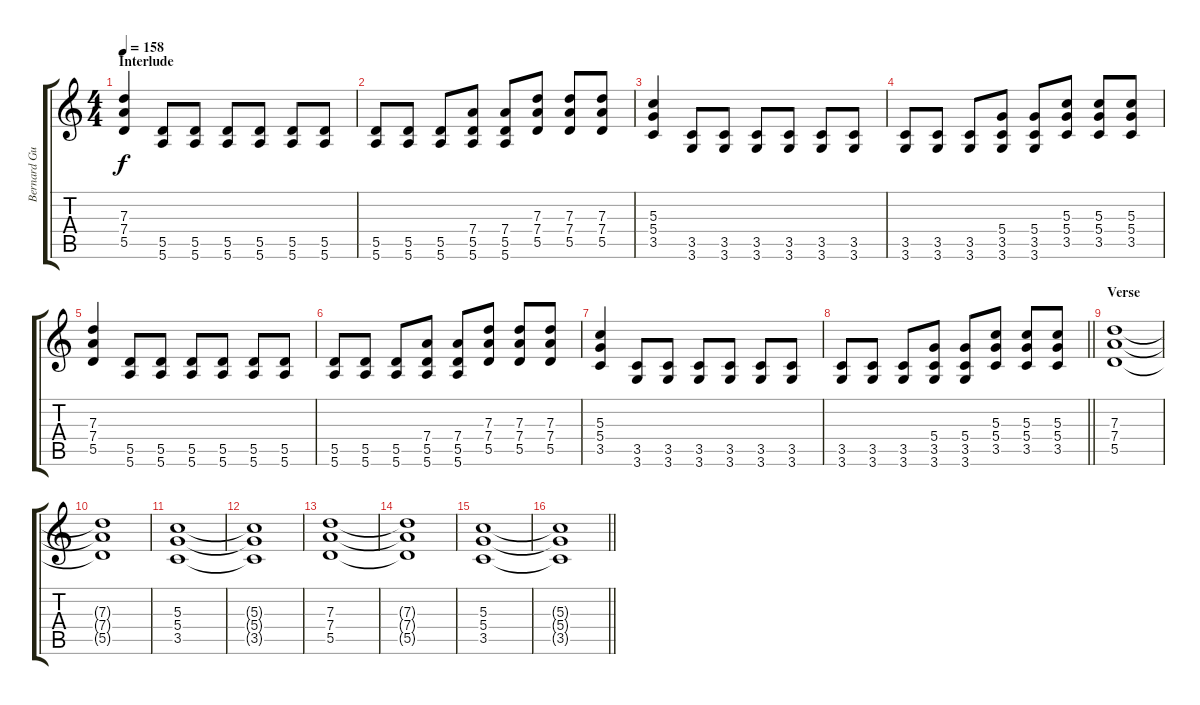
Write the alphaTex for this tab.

\track ("Bernard Guitar 2" "Bernard Gu") {instrument electricguitarclean}
\staff {score tabs}
\tuning (E4 B3 G3 D3 A2 E2) {hide}
\ts (4 4)
\section ("" "Interlude")
\tempo 158
\clef g2
\ks c
(7.3 7.4 5.5).4{dy f} (5.5 5.6).8 (5.5 5.6).8 (5.5 5.6).8 (5.5 5.6).8 (5.5 5.6).8 (5.5 5.6).8 |
(5.5 5.6).8 (5.5 5.6).8 (5.5 5.6).8 (7.4 5.5 5.6).8 (7.4 5.5 5.6).8 (7.3 7.4 5.5).8 (7.3 7.4 5.5).8 (7.3 7.4 5.5).8 |
(5.3 5.4 3.5).4 (3.5 3.6).8 (3.5 3.6).8 (3.5 3.6).8 (3.5 3.6).8 (3.5 3.6).8 (3.5 3.6).8 |
(3.5 3.6).8 (3.5 3.6).8 (3.5 3.6).8 (5.4 3.5 3.6).8 (5.4 3.5 3.6).8 (5.3 5.4 3.5).8 (5.3 5.4 3.5).8 (5.3 5.4 3.5).8 |
(7.3 7.4 5.5).4 (5.5 5.6).8 (5.5 5.6).8 (5.5 5.6).8 (5.5 5.6).8 (5.5 5.6).8 (5.5 5.6).8 |
(5.5 5.6).8 (5.5 5.6).8 (5.5 5.6).8 (7.4 5.5 5.6).8 (7.4 5.5 5.6).8 (7.3 7.4 5.5).8 (7.3 7.4 5.5).8 (7.3 7.4 5.5).8 |
(5.3 5.4 3.5).4 (3.5 3.6).8 (3.5 3.6).8 (3.5 3.6).8 (3.5 3.6).8 (3.5 3.6).8 (3.5 3.6).8 |
\barLineRight lightlight
(3.5 3.6).8 (3.5 3.6).8 (3.5 3.6).8 (5.4 3.5 3.6).8 (5.4 3.5 3.6).8 (5.3 5.4 3.5).8 (5.3 5.4 3.5).8 (5.3 5.4 3.5).8 |
\section ("" "Verse")
(7.3 7.4 5.5).1 |
(7.3{t} 7.4{t} 5.5{t}).1 |
(5.3 5.4 3.5).1 |
(5.3{t} 5.4{t} 3.5{t}).1 |
(7.3 7.4 5.5).1 |
(7.3{t} 7.4{t} 5.5{t}).1 |
(5.3 5.4 3.5).1 |
\barLineRight lightlight
(5.3{t} 5.4{t} 3.5{t}).1
